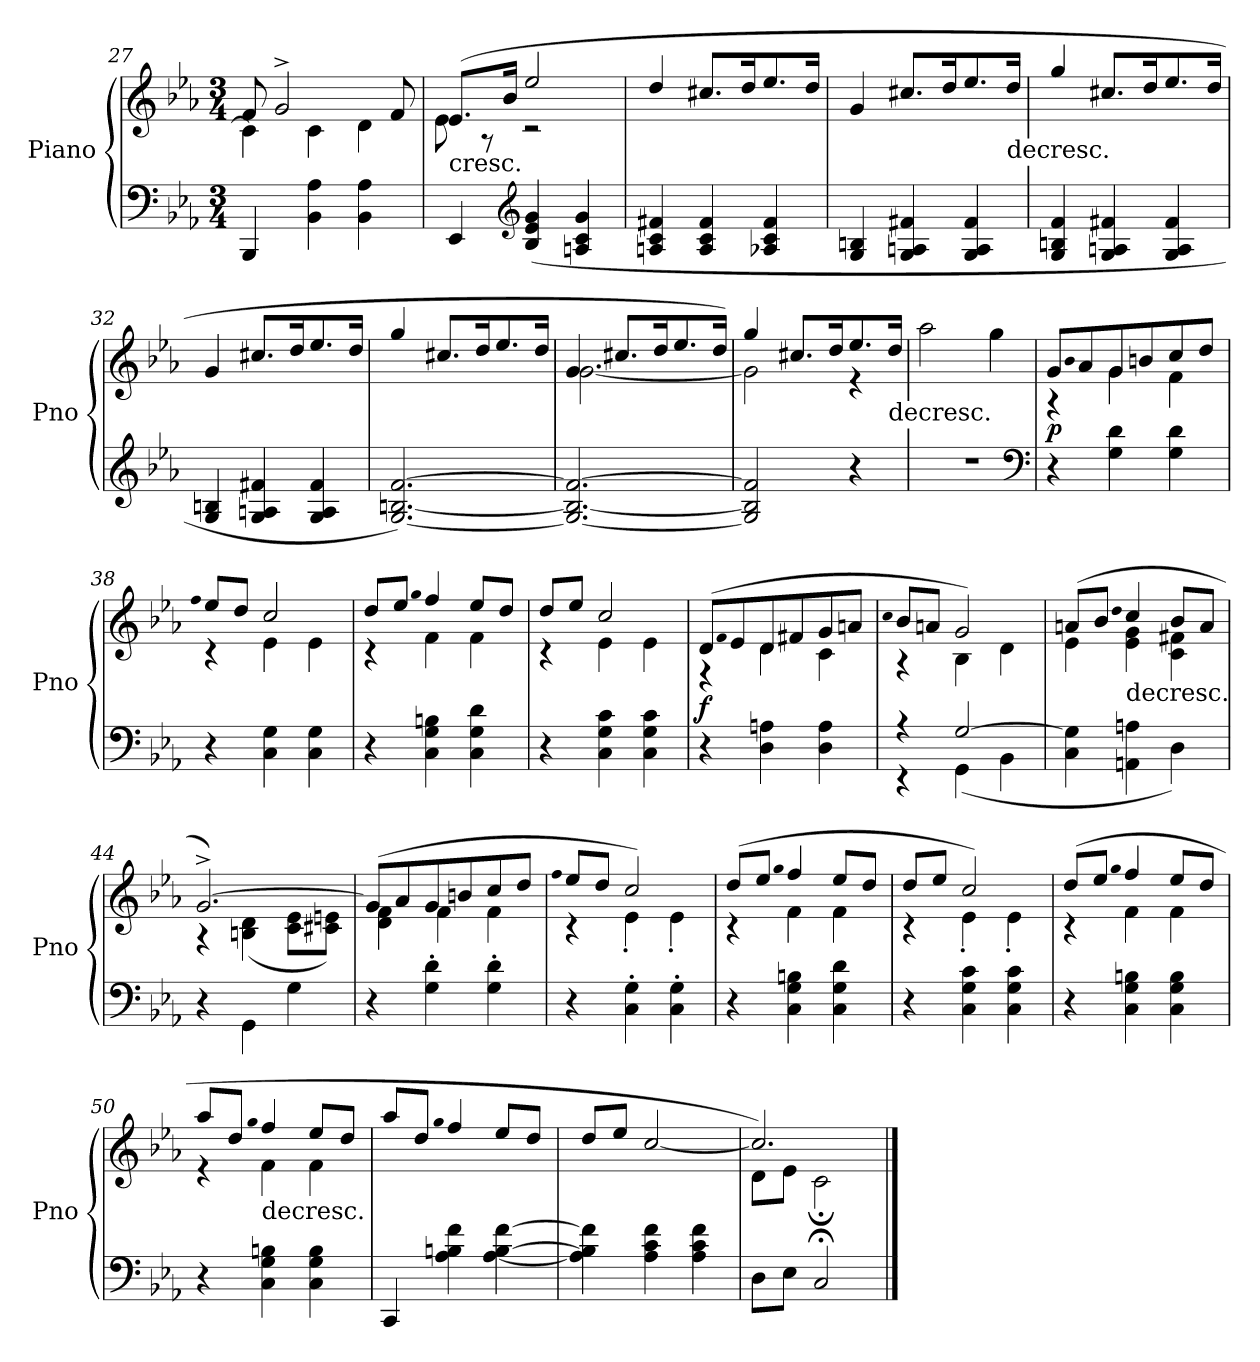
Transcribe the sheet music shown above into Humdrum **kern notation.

**kern	**kern	**dynam
*part1	*part1	*part1
*staff2	*staff1	*staff1/2
*I"Piano	*	*
*I'Pno	*	*
*clefF4	*clefG2	*
*k[b-e-a-]	*k[b-e-a-]	*
*c:	*c:	*
*M3/4	*M3/4	*
=27	=27	=27
*	*^	*
4BBB-/	8f/	4c\]	.
.	2g^/	.	.
4BB-\ 4A-\	.	4c\	.
4BB-\ 4A-\	.	4d\	.
.	8f/	.	.
=28	=28	=28	=28
!	!LO:TX:c:t=cresc.	!	!
4EE-/	(8.e-/L	8e-\	.
.	.	8r	.
.	16b-/Jk	.	.
*clefG2	*	*	*
(4B-/ 4e-/ 4g/	2ee-/	2r	.
4An/ 4c/ 4g/	.	.	.
*	*v	*v	*
=29	=29	=29
4An/ 4c/ 4f#X/	4dd/	.
4A/ 4c/ 4f#/	8.cc#X/L	.
.	16dd/K	.
4A-X/ 4c/ 4f#/	8.ee-/	.
.	16dd/Jk	.
=30	=30	=30
4G/ 4Bn/	4g/	.
4G/ 4An/ 4f#X/	8.cc#X/L	.
.	16dd/K	.
4G/ 4A/ 4f#/	8.ee-/	.
!	!LO:TX:c:t=decresc.	!
.	16dd/Jk	.
=31	=31	=31
4G/ 4Bn/ 4f/	4gg/	.
4G/ 4An/ 4f#X/	8.cc#X/L	.
.	16dd/K	.
4G/ 4A/ 4f#/	8.ee-/	.
.	16dd/Jk	.
=32	=32	=32
4G/ 4Bn/	4g/	.
4G/ 4An/ 4f#X/	8.cc#X/L	.
.	16dd/K	.
4G/ 4A/ 4f#/	8.ee-/	.
.	16dd/Jk	.
=33	=33	=33
[2.G/ [2.Bn/ [2.f/)	4gg/	.
.	8.cc#X/L	.
.	16dd/K	.
.	8.ee-/	.
.	16dd/Jk	.
=34	=34	=34
*	*^	*
2.G_/ 2.Bn_/ 2.f_/	4g/	[2.g\	.
.	8.cc#X/L	.	.
.	16dd/K	.	.
.	8.ee-/	.	.
.	16dd/Jk)	.	.
=35	=35	=35	=35
2G]/ 2Bn]/ 2f]/	4gg/	2g\]	.
.	8.cc#X/L	.	.
.	16dd/K	.	.
4r	8.ee-/	4r	.
!	!LO:TX:c:t=decresc.	!	!
.	16dd/Jk	.	.
*	*v	*v	*
=36	=36	=36
2.r	2aa-\	.
.	4gg\	.
*clefF4	*	*
=37	=37	=37
*	*^	*
4r	8g/L	4r	p
.	qb-	.	.
.	8a-/	.	.
4G\ 4d\	8g/	4g\	.
.	8bn/	.	.
4G\ 4d\	8cc/	4f\	.
.	8dd/J	.	.
=38	=38	=38	=38
.	qff	.	.
4r	8ee-/L	4r	.
.	8dd/J	.	.
4C\ 4G\	2cc/	4e-\	.
4C\ 4G\	.	4e-\	.
=39	=39	=39	=39
4r	8dd/L	4r	.
.	8ee-/J	.	.
.	qgg	.	.
4C\ 4G\ 4Bn\	4ff/	4f\	.
4C\ 4G\ 4d\	8ee-/L	4f\	.
.	8dd/J	.	.
=40	=40	=40	=40
4r	8dd/L	4r	.
.	8ee-/J	.	.
4C\ 4G\ 4c\	2cc/	4e-\	.
4C\ 4G\ 4c\	.	4e-\	.
=41	=41	=41	=41
4r	(8d/L	4r	f
.	qf	.	.
.	8e-/	.	.
4D\ 4An\	8d/	4d\	.
.	8f#X/	.	.
4D\ 4A\	8g/	4c\	.
.	8an/J	.	.
=42	=42	=42	=42
.	qcc	.	.
*^	*	*	*
4r	4r	8b-/L	4r	.
.	.	8an/J	.	.
[2G/	(4GG\	2g/)	4B-\	.
.	4BB-\	.	4d\	.
*v	*v	*	*	*
=43	=43	=43	=43
4C\ 4G]\	(8an/L	4e-\	.
.	8b-/J	.	.
.	qdd	.	.
!	!LO:TX:c:t=decresc.	!	!
4AAn\ 4An\	4cc/	4e-\ 4g\	.
4D\)	8b-/L	4c\ 4f#X\	.
.	8a/J	.	.
=44	=44	=44	=44
4r	[2.g^/)	4r	.
4GG\	.	(4Bn\ 4d\	.
4G\	.	8c\ 8e-\L	.
.	.	8c#X\ 8en\J)	.
=45	=45	=45	=45
4r	(8g/L]	4d\ 4f\	.
.	8a-/	.	.
4G'\ 4d'\	8g/	4f\	.
.	8bn/	.	.
4G'\ 4d'\	8cc/	4f\	.
.	8dd/J	.	.
=46	=46	=46	=46
.	qff	.	.
4r	8ee-/L	4r	.
.	8dd/J	.	.
4C'\ 4G'\	2cc/)	4e-'\	.
4C'\ 4G'\	.	4e-'\	.
=47	=47	=47	=47
4r	(8dd/L	4r	.
.	8ee-/J	.	.
.	qgg	.	.
4C\ 4G\ 4Bn\	4ff/	4f\	.
4C\ 4G\ 4d\	8ee-/L	4f\	.
.	8dd/J	.	.
=48	=48	=48	=48
4r	8dd/L	4r	.
.	8ee-/J	.	.
4C\ 4G\ 4c\	2cc/)	4e-'\	.
4C\ 4G\ 4c\	.	4e-'\	.
=49	=49	=49	=49
4r	(8dd/L	4r	.
.	8ee-/J	.	.
.	qgg	.	.
4C\ 4G\ 4Bn\	4ff/	4f\	.
4C\ 4G\ 4B\	8ee-/L	4f\	.
.	8dd/J	.	.
=50	=50	=50	=50
4r	8aa-/L	4r	.
.	8dd/J	.	.
.	qgg	.	.
!	!LO:TX:c:t=decresc.	!	!
4C\ 4G\ 4Bn\	4ff/	4f\	.
4C\ 4G\ 4B\	8ee-/L	4f\	.
.	8dd/J	.	.
*	*v	*v	*
=51	=51	=51
4CC/	8aa-/L	.
.	8dd/J	.
.	qgg	.
4A-\ 4Bn\ 4f\	4ff/	.
[4A-\ [4B\ [4f\	8ee-/L	.
.	8dd/J	.
=52	=52	=52
4A-]\ 4B]\ 4f]\	8dd/L	.
.	8ee-/J	.
4A-\ 4c\ 4f\	[2cc/	.
4A-\ 4c\ 4f\	.	.
=53	=53	=53
*	*^	*
8D\L	2.cc/])	8d\L	.
8E-\J	.	8e-\J	.
2C;</	.	2c;<\	.
*	*v	*v	*
==	==	==
*-	*-	*-
